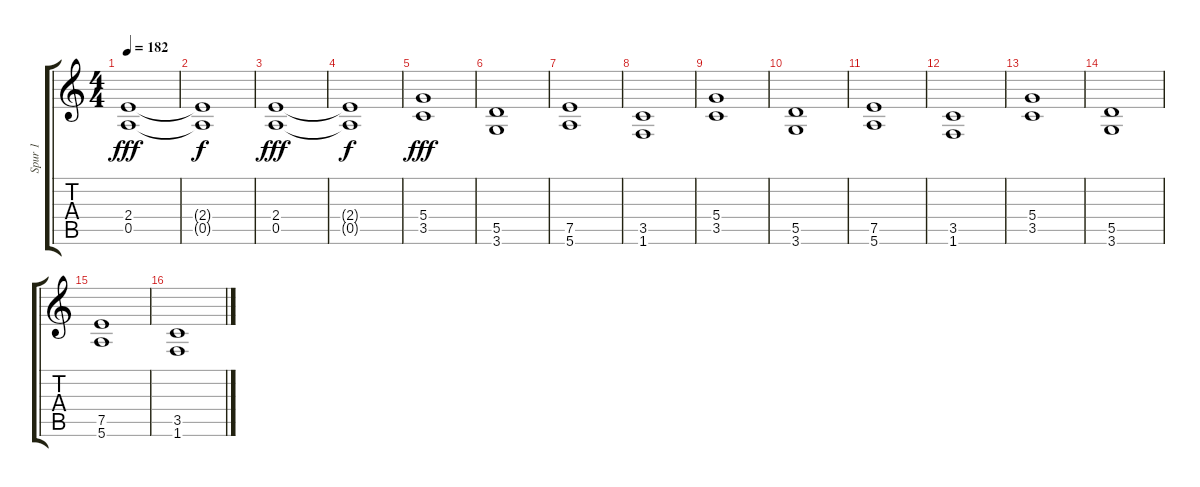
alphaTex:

\track ("Spur 1" "Spur 1") {instrument distortionguitar}
\staff {score tabs}
\tuning (E4 B3 G3 D3 A2 E2) {hide}
\ts (4 4)
\tempo 182
\clef g2
\ks c
(2.4 0.5).1{dy fff} |
(2.4{t} 0.5{t}).1{dy f} |
(2.4 0.5).1{dy fff} |
(2.4{t} 0.5{t}).1{dy f} |
(5.4 3.5).1{dy fff} |
(5.5 3.6).1 |
(7.5 5.6).1 |
(3.5 1.6).1 |
(5.4 3.5).1 |
(5.5 3.6).1 |
(7.5 5.6).1 |
(3.5 1.6).1 |
(5.4 3.5).1 |
(5.5 3.6).1 |
(7.5 5.6).1 |
(3.5 1.6).1
